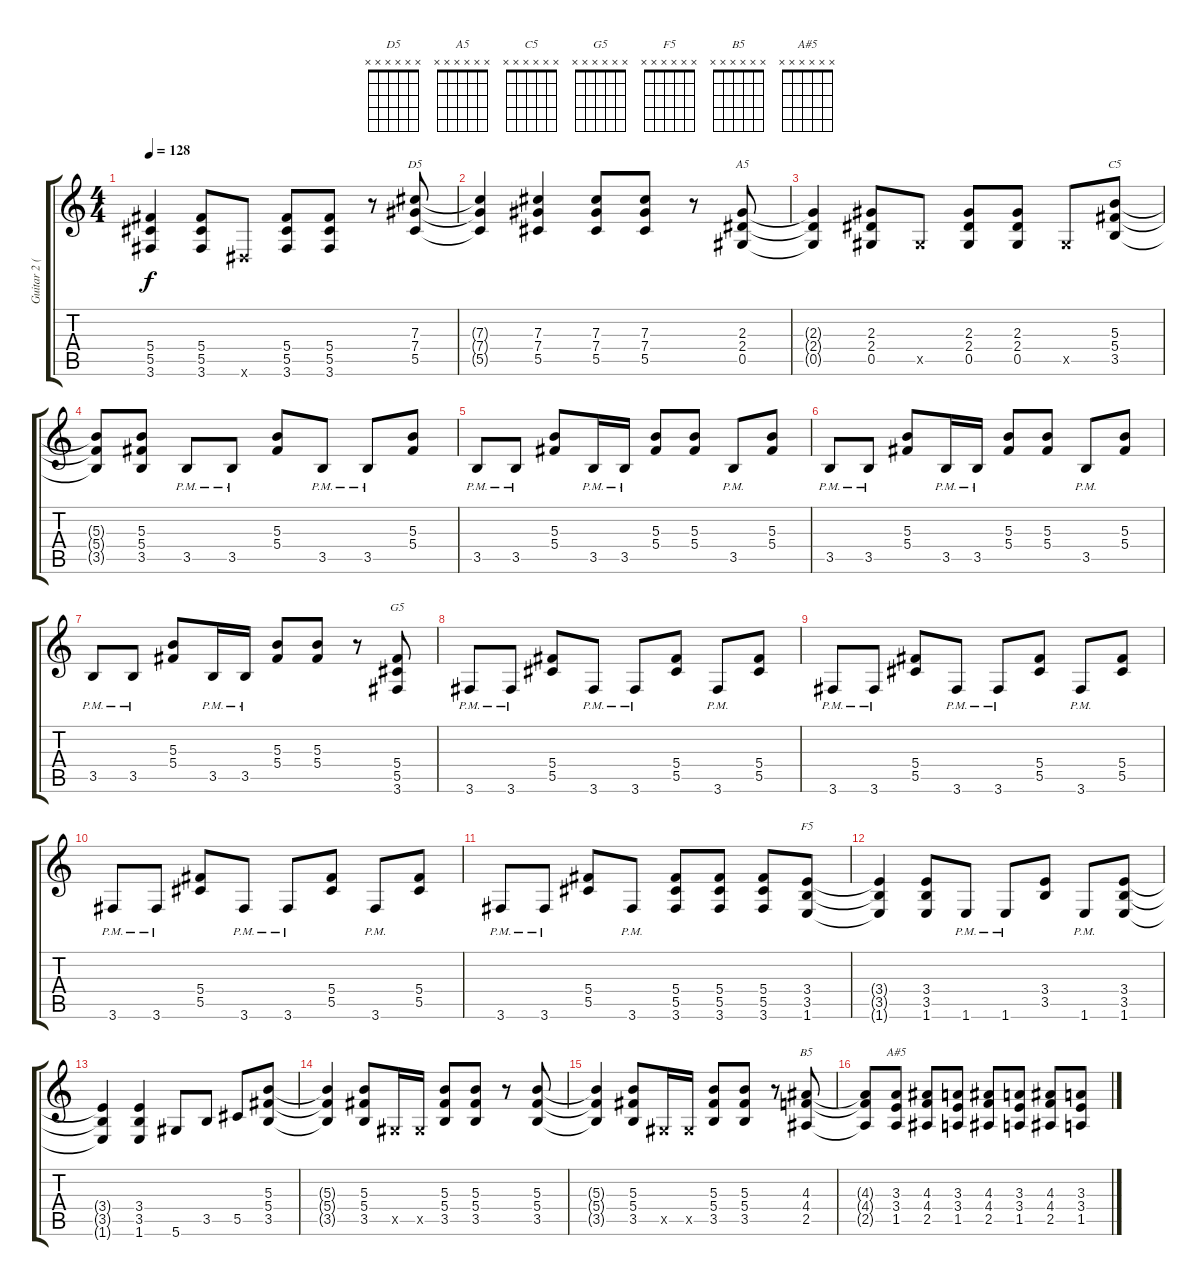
\track ("Guitar 2 (Izzy)" "Guitar 2 (") {instrument overdrivenguitar}
\staff {score tabs}
\tuning (Eb4 Bb3 Gb3 Db3 Ab2 Eb2) {hide}
\chord ("D5" x x x x x x)
\chord ("A5" x x x x x x)
\chord ("C5" x x x x x x)
\chord ("G5" x x x x x x)
\chord ("F5" x x x x x x)
\chord ("B5" x x x x x x)
\chord ("A#5" x x x x x x)
\ts (4 4)
\tempo 128
\clef g2
\ks c
(5.4{t} 5.5{t} 3.6{t}).4{dy f} (5.4 5.5 3.6).8 0.6{x}.8 (5.4 5.5 3.6).8 (5.4 5.5 3.6).8 r.8 (7.3 7.4 5.5).8{ch "D5"} |
(7.3{t} 7.4{t} 5.5{t}).4 (7.3 7.4 5.5).4 (7.3 7.4 5.5).8 (7.3 7.4 5.5).8 r.8 (2.3 2.4 0.5).8{ch "A5"} |
(2.3{t} 2.4{t} 0.5{t}).4 (2.3 2.4 0.5).8 0.5{x}.8 (2.3 2.4 0.5).8 (2.3 2.4 0.5).8 0.5{x}.8 (5.3 5.4 3.5).8{ch "C5"} |
(5.3{t} 5.4{t} 3.5{t}).8 (5.3 5.4 3.5).8 3.5{pm}.8 3.5{pm}.8 (5.3 5.4).8 3.5{pm}.8 3.5{pm}.8 (5.3 5.4).8 |
3.5{pm}.8 3.5{pm}.8 (5.3 5.4).8 3.5{pm}.16 3.5{pm}.16 (5.3 5.4).8 (5.3 5.4).8 3.5{pm}.8 (5.3 5.4).8 |
3.5{pm}.8 3.5{pm}.8 (5.3 5.4).8 3.5{pm}.16 3.5{pm}.16 (5.3 5.4).8 (5.3 5.4).8 3.5{pm}.8 (5.3 5.4).8 |
3.5{pm}.8 3.5{pm}.8 (5.3 5.4).8 3.5{pm}.16 3.5{pm}.16 (5.3 5.4).8 (5.3 5.4).8 r.8 (5.4 5.5 3.6).8{ch "G5"} |
3.6{pm}.8 3.6{pm}.8 (5.4 5.5).8 3.6{pm}.8 3.6{pm}.8 (5.4 5.5).8 3.6{pm}.8 (5.4 5.5).8 |
3.6{pm}.8 3.6{pm}.8 (5.4 5.5).8 3.6{pm}.8 3.6{pm}.8 (5.4 5.5).8 3.6{pm}.8 (5.4 5.5).8 |
3.6{pm}.8 3.6{pm}.8 (5.4 5.5).8 3.6{pm}.8 3.6{pm}.8 (5.4 5.5).8 3.6{pm}.8 (5.4 5.5).8 |
3.6{pm}.8 3.6{pm}.8 (5.4 5.5).8 3.6{pm}.8 (5.4 5.5 3.6).8 (5.4 5.5 3.6).8 (5.4 5.5 3.6).8 (3.4 3.5 1.6).8{ch "F5"} |
(3.4{t} 3.5{t} 1.6{t}).4 (3.4 3.5 1.6).8 1.6{pm}.8 1.6{pm}.8 (3.4 3.5).8 1.6{pm}.8 (3.4 3.5 1.6).8 |
(3.4{t} 3.5{t} 1.6{t}).4 (3.4 3.5 1.6).4 5.6.8 3.5.8 5.5.8 (5.3 5.4 3.5).8 |
(5.3{t} 5.4{t} 3.5{t}).4 (5.3 5.4 3.5).8 0.5{x}.16 0.5{x}.16 (5.3 5.4 3.5).8 (5.3 5.4 3.5).8 r.8 (5.3 5.4 3.5).8 |
(5.3{t} 5.4{t} 3.5{t}).4 (5.3 5.4 3.5).8 0.5{x}.16 0.5{x}.16 (5.3 5.4 3.5).8 (5.3 5.4 3.5).8 r.8 (4.3 4.4 2.5).8{ch "B5"} |
(4.3{t} 4.4{t} 2.5{t}).8 (3.3 3.4 1.5).8{ch "A#5"} (4.3 4.4 2.5).8 (3.3 3.4 1.5).8 (4.3 4.4 2.5).8 (3.3 3.4 1.5).8 (4.3 4.4 2.5).8 (3.3 3.4 1.5).8
